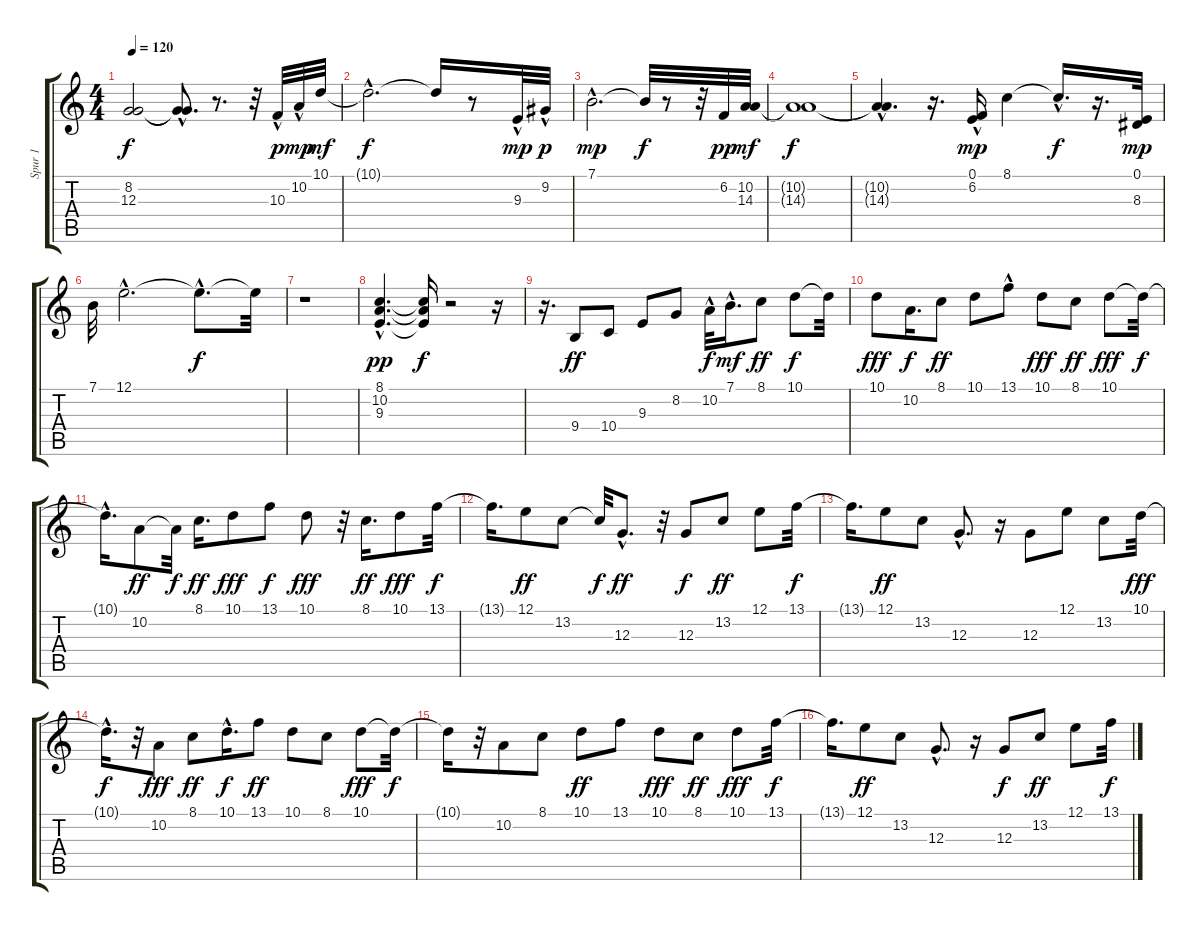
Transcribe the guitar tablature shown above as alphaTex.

\track ("Spur 1" "Spur 1") {instrument flute}
\staff {score tabs}
\tuning (E4 B3 G3 D3 A2 E2) {hide}
\ts (4 4)
\tempo 120
\clef g2
\ks c
(8.2{t} 12.3{t}).2{dy f} (8.2{hac t} 12.3{hac t}).8{d} r.8{d} r.32 10.3{hac}.32{dy p} 10.2{hac}.32{dy mp} 10.1.32{dy mf} |
10.1{hac t}.2{d dy f} 10.1{t}.16 r.8 9.3{hac}.32{dy mp} 9.2{hac}.32{dy p} |
7.1{hac}.2{d dy mp} 7.1{t}.32{dy f} r.8 r.32 6.2.32{dy pp} (10.2 14.3).32{dy mf} |
(10.2{t} 14.3{t}).1{dy f} |
(10.2{hac t} 14.3{t}).4{d} r.16{d} (0.1 6.2{hac}).16{dy mp} 8.1.4 8.1{hac t}.16{d dy f} r.16{d} (0.1 8.3).32{dy mp} |
7.1.32 12.1{hac}.2{d} 12.1{hac t}.8{d dy f} 12.1{t}.32 |
r.1 |
(8.1{hac} 10.2{hac} 9.3{hac}).4{d dy pp} (8.1{t} 10.2{t} 9.3{t}).16{dy f} r.2 r.16 |
r.16{d} 9.4.8{dy ff} 10.4.8 9.3.8 8.2.8 10.2{hac}.32{dy f} 7.1{hac}.16{d dy mf} 8.1.8{dy ff} 10.1.8{dy f} 10.1{t}.32 |
10.1.8{dy fff} 10.2.16{d dy f} 8.1.8{dy ff} 10.1.8 13.1{hac}.8 10.1.8{dy fff} 8.1.8{dy ff} 10.1.8{dy fff} 10.1{t}.32{dy f} |
10.1{hac t}.16{d} 10.2.8{dy ff} 10.2{t}.32{dy f} 8.1.16{d dy ff} 10.1.8{dy fff} 13.1.8{dy f} 10.1.8{dy fff} r.32 8.1.16{d dy ff} 10.1.8{dy fff} 13.1.32{dy f} |
13.1{t}.16{d} 12.1.8{dy ff} 13.2.8 13.2{t}.32{dy f} 12.3{hac}.8{d dy ff} r.32 12.3.8{dy f} 13.2.8{dy ff} 12.1.8 13.1.32{dy f} |
13.1{t}.16{d} 12.1.8{dy ff} 13.2.8 12.3{hac}.8{d} r.16 12.3.8 12.1.8 13.2.8 10.1.32{dy fff} |
10.1{hac t}.16{d dy f} r.32 10.2.8{dy fff} 8.1.8{dy ff} 10.1{hac}.16{d dy f} 13.1.8{dy ff} 10.1.8 8.1.8 10.1.8{dy fff} 10.1{t}.32{dy f} |
10.1{t}.16 r.32 10.2.8 8.1.8 10.1.8{dy ff} 13.1.8 10.1.8{dy fff} 8.1.8{dy ff} 10.1.8{dy fff} 13.1.32{dy f} |
13.1{t}.16{d} 12.1.8{dy ff} 13.2.8 12.3{hac}.8{d} r.16 12.3.8{dy f} 13.2.8{dy ff} 12.1.8 13.1.32{dy f}
